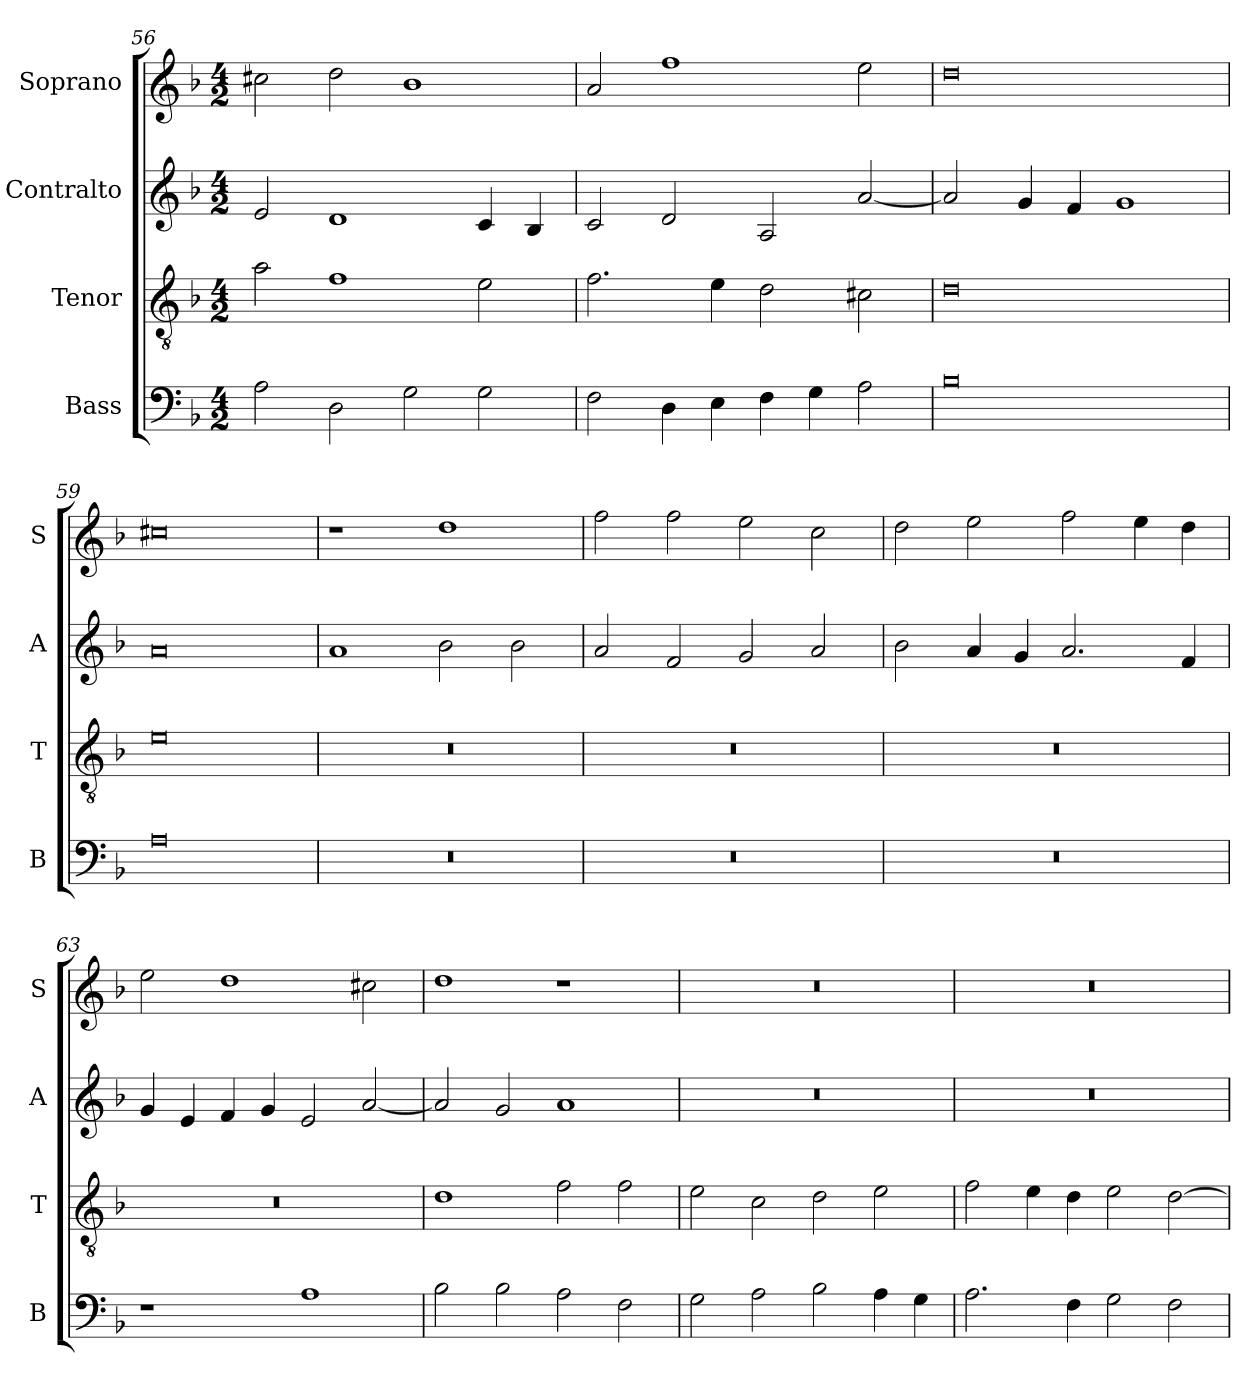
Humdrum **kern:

**kern	**kern	**kern	**kern
*part4	*part3	*part2	*part1
*staff4	*staff3	*staff2	*staff1
*I"Bass	*I"Tenor	*I"Contralto	*I"Soprano
*I'B	*I'T	*I'A	*I'S
*clefF4	*clefGv2	*clefG2	*clefG2
*k[b-]	*k[b-]	*k[b-]	*k[b-]
*G:dor	*G:dor	*G:dor	*G:dor
*M4/2	*M4/2	*M4/2	*M4/2
=56	=56	=56	=56
2A	2a	2e	2cc#X
2D	1f	1d	2dd
2G	.	.	1b-
2G	2e	4c	.
.	.	4B-	.
=57	=57	=57	=57
2F	2.f	2c	2a
4D	.	2d	1ff
4E	4e	.	.
4F	2d	2A	.
4G	.	.	.
2A	2c#X	[2a	2ee
=58	=58	=58	=58
0B-	0d	2a]	0dd
.	.	4g	.
.	.	4f	.
.	.	1g	.
=59	=59	=59	=59
0A	0e	0a	0cc#X
=60	=60	=60	=60
0r	0r	1a	1r
.	.	2b-	1dd
.	.	2b-	.
=61	=61	=61	=61
0r	0r	2a	2ff
.	.	2f	2ff
.	.	2g	2ee
.	.	2a	2cc
=62	=62	=62	=62
0r	0r	2b-	2dd
.	.	4a	2ee
.	.	4g	.
.	.	2.a	2ff
.	.	.	4ee
.	.	4f	4dd
=63	=63	=63	=63
1r	0r	4g	2ee
.	.	4e	.
.	.	4f	1dd
.	.	4g	.
1A	.	2e	.
.	.	[2a	2cc#X
=64	=64	=64	=64
2B-	1d	2a]	1dd
2B-	.	2g	.
2A	2f	1a	1r
2F	2f	.	.
=65	=65	=65	=65
2G	2e	0r	0r
2A	2c	.	.
2B-	2d	.	.
4A	2e	.	.
4G	.	.	.
=66	=66	=66	=66
2.A	2f	0r	0r
.	4e	.	.
4F	4d	.	.
2G	2e	.	.
2F	[2d	.	.
=	=	=	=
*-	*-	*-	*-
